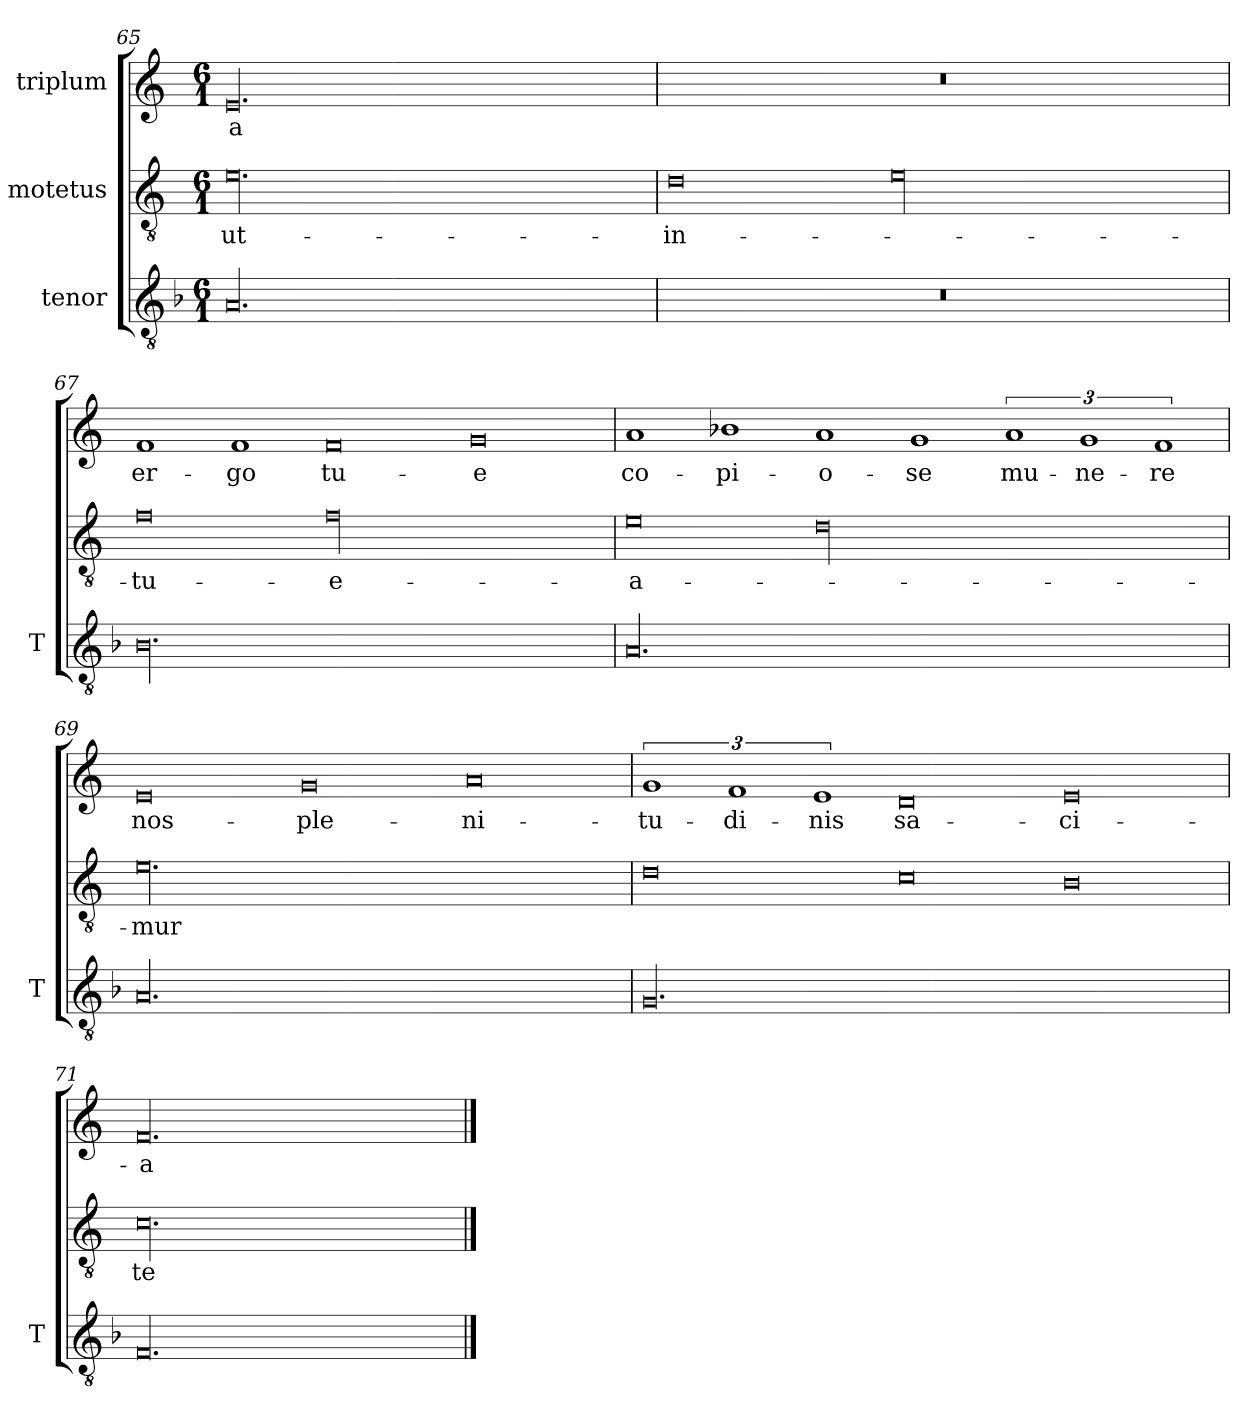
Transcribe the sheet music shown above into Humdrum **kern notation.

**kern	**kern	**text	**kern	**text
*part3	*part2	*part2	*part1	*part1
*staff3	*staff2	*staff2	*staff1	*staff1
*I"tenor	*I"motetus	*	*I"triplum	*
*I'T	*	*	*	*
*clefGv2	*clefGv2	*	*clefG2	*
*k[b-]	*k[]	*	*k[]	*
*F:	*C:	*	*C:	*
*M6/1	*M6/1	*	*M6/1	*
=65	=65	=65	=65	=65
00.A/	00.e\	ut-	00.e/	-a
=66	=66	=66	=66	=66
00.r	0d\	in-	00.r	.
.	00e\	.	.	.
=67	=67	=67	=67	=67
00.B-\	0f\	-tu-	1f/	er-
.	.	.	1f/	-go
.	00f\	-e-	0f/	tu-
.	.	.	0g/	-e
=68	=68	=68	=68	=68
00.A/	0e\	-a-	1a/	co-
.	.	.	1b-X\	-pi-
.	00d\	.	1a/	-o-
.	.	.	1g/	-se
.	.	.	3%2a/	mu-
.	.	.	3%2g/	-ne-
.	.	.	3%2f/	-re
=69	=69	=69	=69	=69
00.A/	00.e\	-mur	0e/	nos-
.	.	.	0g/	ple-
.	.	.	0a/	-ni-
=70	=70	=70	=70	=70
00.G/	0d\	.	3%2g/	-tu-
.	.	.	3%2f/	-di-
.	.	.	3%2e/	-nis
.	0c\	.	0d/	sa-
.	0B\	.	0e/	-ci-
=71	=71	=71	=71	=71
00.F/	00.c\	te-	00.f/	-a
==	==	==	==	==
*-	*-	*-	*-	*-
